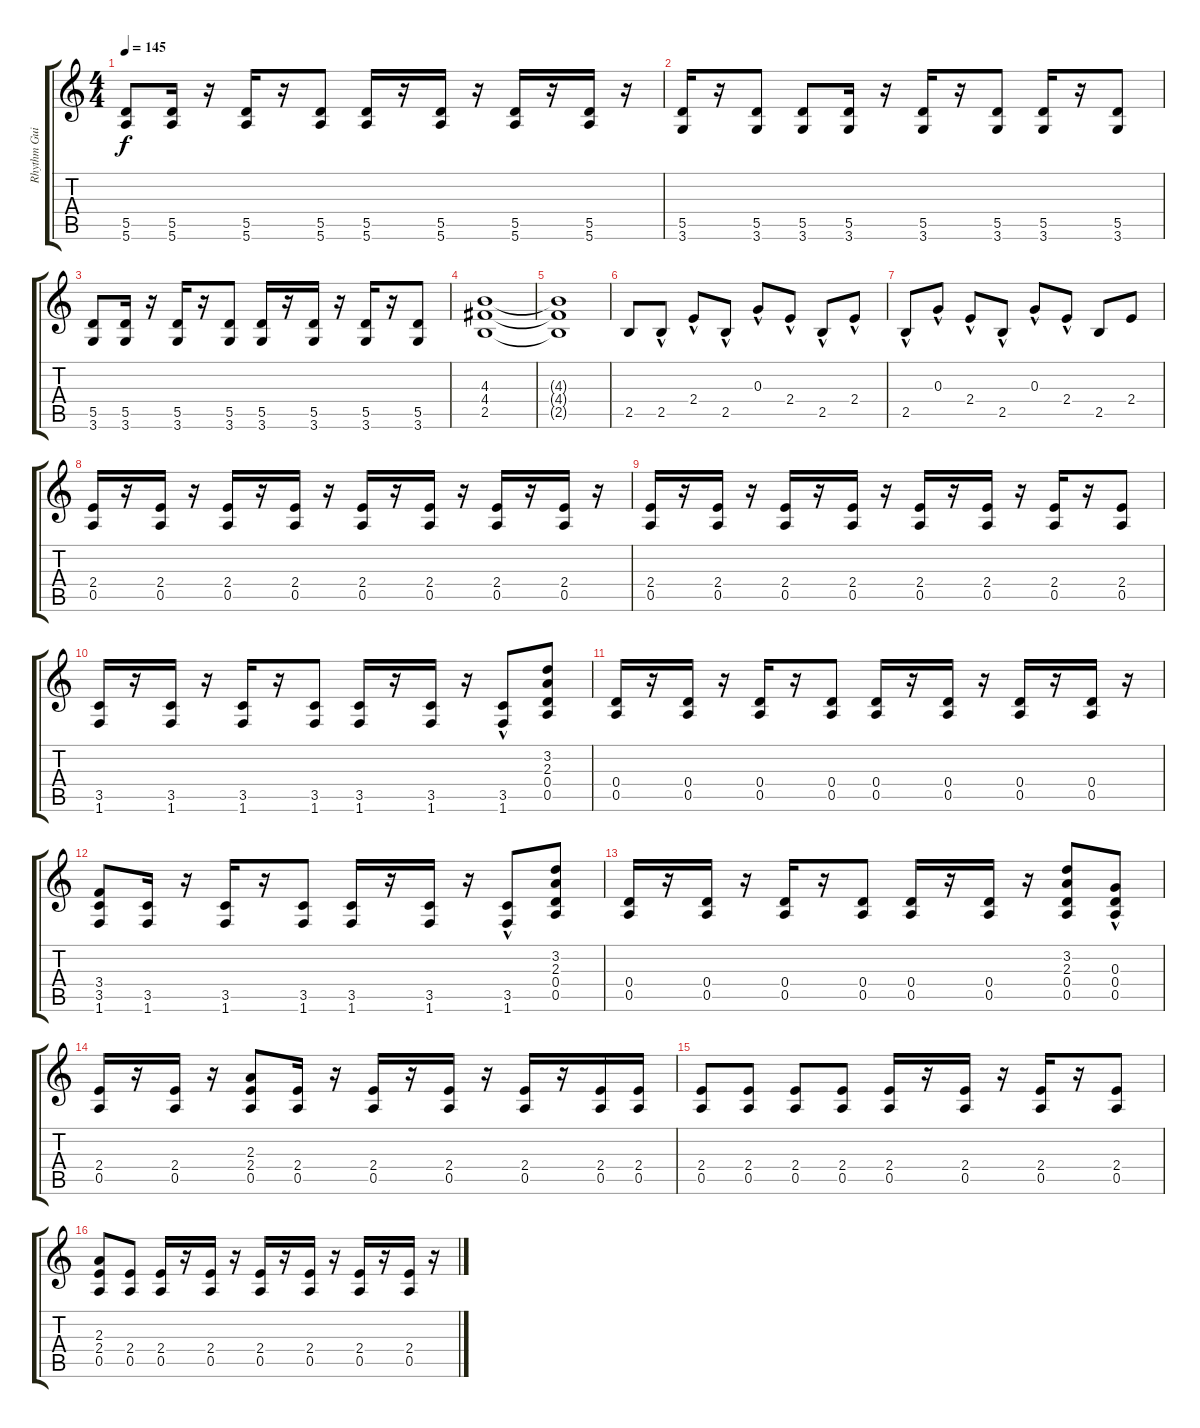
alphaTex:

\track ("Rhythm Guitar" "Rhythm Gui") {instrument distortionguitar}
\staff {score tabs}
\tuning (E4 B3 G3 D3 A2 E2) {hide}
\ts (4 4)
\tempo 145
\clef g2
\ks c
(5.5 5.6).8{dy f} (5.5 5.6).16 r.16 (5.5 5.6).16 r.16 (5.5 5.6).8 (5.5 5.6).16 r.16 (5.5 5.6).16 r.16 (5.5 5.6).16 r.16 (5.5 5.6).16 r.16 |
(5.5 3.6).16 r.16 (5.5 3.6).8 (5.5 3.6).8 (5.5 3.6).16 r.16 (5.5 3.6).16 r.16 (5.5 3.6).8 (5.5 3.6).16 r.16 (5.5 3.6).8 |
(5.5 3.6).8 (5.5 3.6).16 r.16 (5.5 3.6).16 r.16 (5.5 3.6).8 (5.5 3.6).16 r.16 (5.5 3.6).16 r.16 (5.5 3.6).16 r.16 (5.5 3.6).8 |
(4.3 4.4 2.5).1 |
(4.3{t} 4.4{t} 2.5{t}).1 |
2.5.8{volume 15 balance 5} 2.5{hac}.8 2.4{hac}.8 2.5{hac}.8 0.3{hac}.8 2.4{hac}.8 2.5{hac}.8 2.4{hac}.8 |
2.5{hac}.8 0.3{hac}.8 2.4{hac}.8 2.5{hac}.8 0.3{hac}.8 2.4{hac}.8 2.5.8 2.4.8{volume 15 balance 5} |
(2.4 0.5).16{volume 15 balance 7} r.16 (2.4 0.5).16 r.16 (2.4 0.5).16 r.16 (2.4 0.5).16 r.16 (2.4 0.5).16 r.16 (2.4 0.5).16 r.16 (2.4 0.5).16 r.16 (2.4 0.5).16 r.16 |
(2.4 0.5).16 r.16 (2.4 0.5).16 r.16 (2.4 0.5).16 r.16 (2.4 0.5).16 r.16 (2.4 0.5).16 r.16 (2.4 0.5).16 r.16 (2.4 0.5).16 r.16 (2.4 0.5).8 |
(3.5 1.6).16 r.16 (3.5 1.6).16 r.16 (3.5 1.6).16 r.16 (3.5 1.6).8 (3.5 1.6).16 r.16 (3.5 1.6).16 r.16 (3.5{hac} 1.6).8 (3.2 2.3 0.4 0.5).8 |
(0.4 0.5).16 r.16 (0.4 0.5).16 r.16 (0.4 0.5).16 r.16 (0.4 0.5).8 (0.4 0.5).16 r.16 (0.4 0.5).16 r.16 (0.4 0.5).16 r.16 (0.4 0.5).16 r.16 |
(3.4 3.5 1.6).8 (3.5 1.6).16 r.16 (3.5 1.6).16 r.16 (3.5 1.6).8 (3.5 1.6).16 r.16 (3.5 1.6).16 r.16 (3.5{hac} 1.6).8 (3.2 2.3 0.4 0.5).8 |
(0.4 0.5).16 r.16 (0.4 0.5).16 r.16 (0.4 0.5).16 r.16 (0.4 0.5).8 (0.4 0.5).16 r.16 (0.4 0.5).16 r.16 (3.2 2.3 0.4 0.5).8 (0.3{hac} 0.4{hac} 0.5).8 |
(2.4 0.5).16 r.16 (2.4 0.5).16 r.16 (2.3 2.4 0.5).8 (2.4 0.5).16 r.16 (2.4 0.5).16 r.16 (2.4 0.5).16 r.16 (2.4 0.5).16 r.16 (2.4 0.5).16 (2.4 0.5).16 |
(2.4 0.5).8 (2.4 0.5).8 (2.4 0.5).8 (2.4 0.5).8 (2.4 0.5).16 r.16 (2.4 0.5).16 r.16 (2.4 0.5).16 r.16 (2.4 0.5).8 |
(2.3 2.4 0.5).8 (2.4 0.5).8 (2.4 0.5).16 r.16 (2.4 0.5).16 r.16 (2.4 0.5).16 r.16 (2.4 0.5).16 r.16 (2.4 0.5).16 r.16 (2.4 0.5).16 r.16
